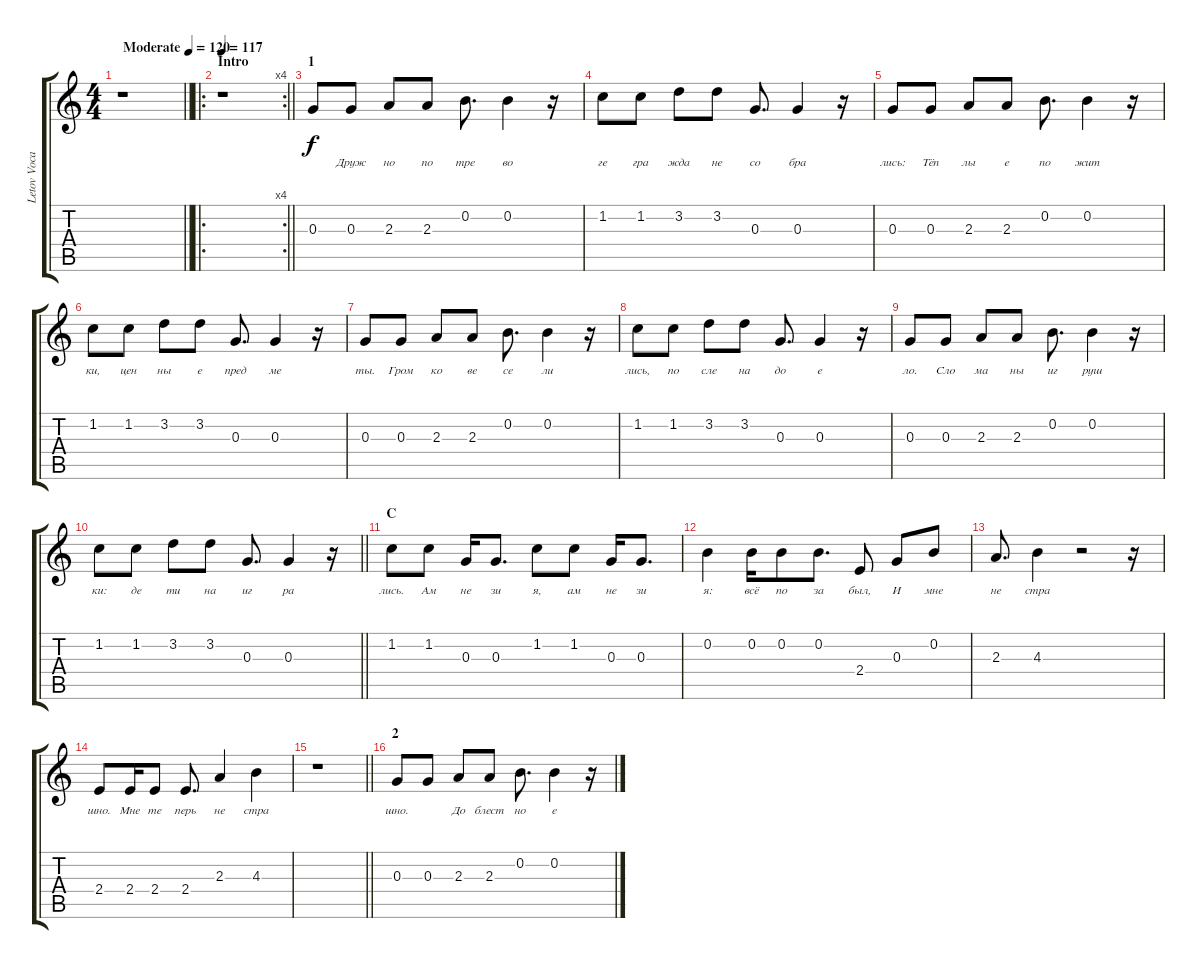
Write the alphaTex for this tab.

\track ("Letov Vocals" "Letov Voca") {instrument contrabass}
\staff {score tabs}
\tuning (E4 B3 G3 D3 A2 E2) {hide}
\ts (4 4)
\tempo (120 "Moderate")
\clef g2
\barLineRight lightlight
\ks c
r.1{dy f instrument contrabass} |
\ro
\rc 4
\section ("" "Intro")
\tempo 117
\barLineRight lightlight
r.1 |
\section ("" "1")
0.3.8{lyrics (0 "") lyrics (1 "") lyrics (2 "") lyrics (3 "") lyrics (4 "")} 0.3.8{lyrics (0 "Друж") lyrics (1 "") lyrics (2 "") lyrics (3 "") lyrics (4 "")} 2.3.8{lyrics (0 "но") lyrics (1 "") lyrics (2 "") lyrics (3 "") lyrics (4 "")} 2.3.8{lyrics (0 "по") lyrics (1 "") lyrics (2 "") lyrics (3 "") lyrics (4 "")} 0.2.8{d lyrics (0 "тре") lyrics (1 "") lyrics (2 "") lyrics (3 "") lyrics (4 "")} 0.2.4{lyrics (0 "во") lyrics (1 "") lyrics (2 "") lyrics (3 "") lyrics (4 "")} r.16 |
1.2.8{lyrics (0 "ге") lyrics (1 "") lyrics (2 "") lyrics (3 "") lyrics (4 "")} 1.2.8{lyrics (0 "гра") lyrics (1 "") lyrics (2 "") lyrics (3 "") lyrics (4 "")} 3.2.8{lyrics (0 "жда") lyrics (1 "") lyrics (2 "") lyrics (3 "") lyrics (4 "")} 3.2.8{lyrics (0 "не") lyrics (1 "") lyrics (2 "") lyrics (3 "") lyrics (4 "")} 0.3.8{d lyrics (0 "со") lyrics (1 "") lyrics (2 "") lyrics (3 "") lyrics (4 "")} 0.3.4{lyrics (0 "бра") lyrics (1 "") lyrics (2 "") lyrics (3 "") lyrics (4 "")} r.16 |
0.3.8{lyrics (0 "лись:") lyrics (1 "") lyrics (2 "") lyrics (3 "") lyrics (4 "")} 0.3.8{lyrics (0 "Тёп") lyrics (1 "") lyrics (2 "") lyrics (3 "") lyrics (4 "")} 2.3.8{lyrics (0 "лы") lyrics (1 "") lyrics (2 "") lyrics (3 "") lyrics (4 "")} 2.3.8{lyrics (0 "е") lyrics (1 "") lyrics (2 "") lyrics (3 "") lyrics (4 "")} 0.2.8{d lyrics (0 "по") lyrics (1 "") lyrics (2 "") lyrics (3 "") lyrics (4 "")} 0.2.4{lyrics (0 "жит") lyrics (1 "") lyrics (2 "") lyrics (3 "") lyrics (4 "")} r.16 |
1.2.8{lyrics (0 "ки,") lyrics (1 "") lyrics (2 "") lyrics (3 "") lyrics (4 "")} 1.2.8{lyrics (0 "цен") lyrics (1 "") lyrics (2 "") lyrics (3 "") lyrics (4 "")} 3.2.8{lyrics (0 "ны") lyrics (1 "") lyrics (2 "") lyrics (3 "") lyrics (4 "")} 3.2.8{lyrics (0 "е") lyrics (1 "") lyrics (2 "") lyrics (3 "") lyrics (4 "")} 0.3.8{d lyrics (0 "пред") lyrics (1 "") lyrics (2 "") lyrics (3 "") lyrics (4 "")} 0.3.4{lyrics (0 "ме") lyrics (1 "") lyrics (2 "") lyrics (3 "") lyrics (4 "")} r.16 |
0.3.8{lyrics (0 "ты.") lyrics (1 "") lyrics (2 "") lyrics (3 "") lyrics (4 "")} 0.3.8{lyrics (0 "Гром") lyrics (1 "") lyrics (2 "") lyrics (3 "") lyrics (4 "")} 2.3.8{lyrics (0 "ко") lyrics (1 "") lyrics (2 "") lyrics (3 "") lyrics (4 "")} 2.3.8{lyrics (0 "ве") lyrics (1 "") lyrics (2 "") lyrics (3 "") lyrics (4 "")} 0.2.8{d lyrics (0 "се") lyrics (1 "") lyrics (2 "") lyrics (3 "") lyrics (4 "")} 0.2.4{lyrics (0 "ли") lyrics (1 "") lyrics (2 "") lyrics (3 "") lyrics (4 "")} r.16 |
1.2.8{lyrics (0 "лись,") lyrics (1 "") lyrics (2 "") lyrics (3 "") lyrics (4 "")} 1.2.8{lyrics (0 "по") lyrics (1 "") lyrics (2 "") lyrics (3 "") lyrics (4 "")} 3.2.8{lyrics (0 "сле") lyrics (1 "") lyrics (2 "") lyrics (3 "") lyrics (4 "")} 3.2.8{lyrics (0 "на") lyrics (1 "") lyrics (2 "") lyrics (3 "") lyrics (4 "")} 0.3.8{d lyrics (0 "до") lyrics (1 "") lyrics (2 "") lyrics (3 "") lyrics (4 "")} 0.3.4{lyrics (0 "е") lyrics (1 "") lyrics (2 "") lyrics (3 "") lyrics (4 "")} r.16 |
0.3.8{lyrics (0 "ло.") lyrics (1 "") lyrics (2 "") lyrics (3 "") lyrics (4 "")} 0.3.8{lyrics (0 "Сло") lyrics (1 "") lyrics (2 "") lyrics (3 "") lyrics (4 "")} 2.3.8{lyrics (0 "ма") lyrics (1 "") lyrics (2 "") lyrics (3 "") lyrics (4 "")} 2.3.8{lyrics (0 "ны") lyrics (1 "") lyrics (2 "") lyrics (3 "") lyrics (4 "")} 0.2.8{d lyrics (0 "иг") lyrics (1 "") lyrics (2 "") lyrics (3 "") lyrics (4 "")} 0.2.4{lyrics (0 "руш") lyrics (1 "") lyrics (2 "") lyrics (3 "") lyrics (4 "")} r.16 |
\barLineRight lightlight
1.2.8{lyrics (0 "ки:") lyrics (1 "") lyrics (2 "") lyrics (3 "") lyrics (4 "")} 1.2.8{lyrics (0 "де") lyrics (1 "") lyrics (2 "") lyrics (3 "") lyrics (4 "")} 3.2.8{lyrics (0 "ти") lyrics (1 "") lyrics (2 "") lyrics (3 "") lyrics (4 "")} 3.2.8{lyrics (0 "на") lyrics (1 "") lyrics (2 "") lyrics (3 "") lyrics (4 "")} 0.3.8{d lyrics (0 "иг") lyrics (1 "") lyrics (2 "") lyrics (3 "") lyrics (4 "")} 0.3.4{lyrics (0 "ра") lyrics (1 "") lyrics (2 "") lyrics (3 "") lyrics (4 "")} r.16 |
\section ("" "C")
1.2.8{lyrics (0 "лись.") lyrics (1 "") lyrics (2 "") lyrics (3 "") lyrics (4 "")} 1.2.8{lyrics (0 "Ам") lyrics (1 "") lyrics (2 "") lyrics (3 "") lyrics (4 "")} 0.3.16{lyrics (0 "не") lyrics (1 "") lyrics (2 "") lyrics (3 "") lyrics (4 "")} 0.3.8{d lyrics (0 "зи") lyrics (1 "") lyrics (2 "") lyrics (3 "") lyrics (4 "")} 1.2.8{lyrics (0 "я,") lyrics (1 "") lyrics (2 "") lyrics (3 "") lyrics (4 "")} 1.2.8{lyrics (0 "ам") lyrics (1 "") lyrics (2 "") lyrics (3 "") lyrics (4 "")} 0.3.16{lyrics (0 "не") lyrics (1 "") lyrics (2 "") lyrics (3 "") lyrics (4 "")} 0.3.8{d lyrics (0 "зи") lyrics (1 "") lyrics (2 "") lyrics (3 "") lyrics (4 "")} |
0.2.4{lyrics (0 "я:") lyrics (1 "") lyrics (2 "") lyrics (3 "") lyrics (4 "")} 0.2.16{lyrics (0 "всё") lyrics (1 "") lyrics (2 "") lyrics (3 "") lyrics (4 "")} 0.2.8{lyrics (0 "по") lyrics (1 "") lyrics (2 "") lyrics (3 "") lyrics (4 "")} 0.2.8{d lyrics (0 "за") lyrics (1 "") lyrics (2 "") lyrics (3 "") lyrics (4 "")} 2.4.8{lyrics (0 "был,") lyrics (1 "") lyrics (2 "") lyrics (3 "") lyrics (4 "")} 0.3.8{lyrics (0 "И") lyrics (1 "") lyrics (2 "") lyrics (3 "") lyrics (4 "")} 0.2.8{lyrics (0 "мне") lyrics (1 "") lyrics (2 "") lyrics (3 "") lyrics (4 "")} |
2.3.8{d lyrics (0 "не") lyrics (1 "") lyrics (2 "") lyrics (3 "") lyrics (4 "")} 4.3.4{lyrics (0 "стра") lyrics (1 "") lyrics (2 "") lyrics (3 "") lyrics (4 "")} r.2 r.16 |
2.4.8{lyrics (0 "шно.") lyrics (1 "") lyrics (2 "") lyrics (3 "") lyrics (4 "")} 2.4.16{lyrics (0 "Мне") lyrics (1 "") lyrics (2 "") lyrics (3 "") lyrics (4 "")} 2.4.8{lyrics (0 "те") lyrics (1 "") lyrics (2 "") lyrics (3 "") lyrics (4 "")} 2.4.8{d lyrics (0 "перь") lyrics (1 "") lyrics (2 "") lyrics (3 "") lyrics (4 "")} 2.3.4{lyrics (0 "не") lyrics (1 "") lyrics (2 "") lyrics (3 "") lyrics (4 "")} 4.3.4{lyrics (0 "стра") lyrics (1 "") lyrics (2 "") lyrics (3 "") lyrics (4 "")} |
\barLineRight lightlight
r.1 |
\section ("" "2")
0.3.8{lyrics (0 "шно.") lyrics (1 "") lyrics (2 "") lyrics (3 "") lyrics (4 "")} 0.3.8{lyrics (0 "") lyrics (1 "") lyrics (2 "") lyrics (3 "") lyrics (4 "")} 2.3.8{lyrics (0 "До") lyrics (1 "") lyrics (2 "") lyrics (3 "") lyrics (4 "")} 2.3.8{lyrics (0 "блест") lyrics (1 "") lyrics (2 "") lyrics (3 "") lyrics (4 "")} 0.2.8{d lyrics (0 "но") lyrics (1 "") lyrics (2 "") lyrics (3 "") lyrics (4 "")} 0.2.4{lyrics (0 "е") lyrics (1 "") lyrics (2 "") lyrics (3 "") lyrics (4 "")} r.16
